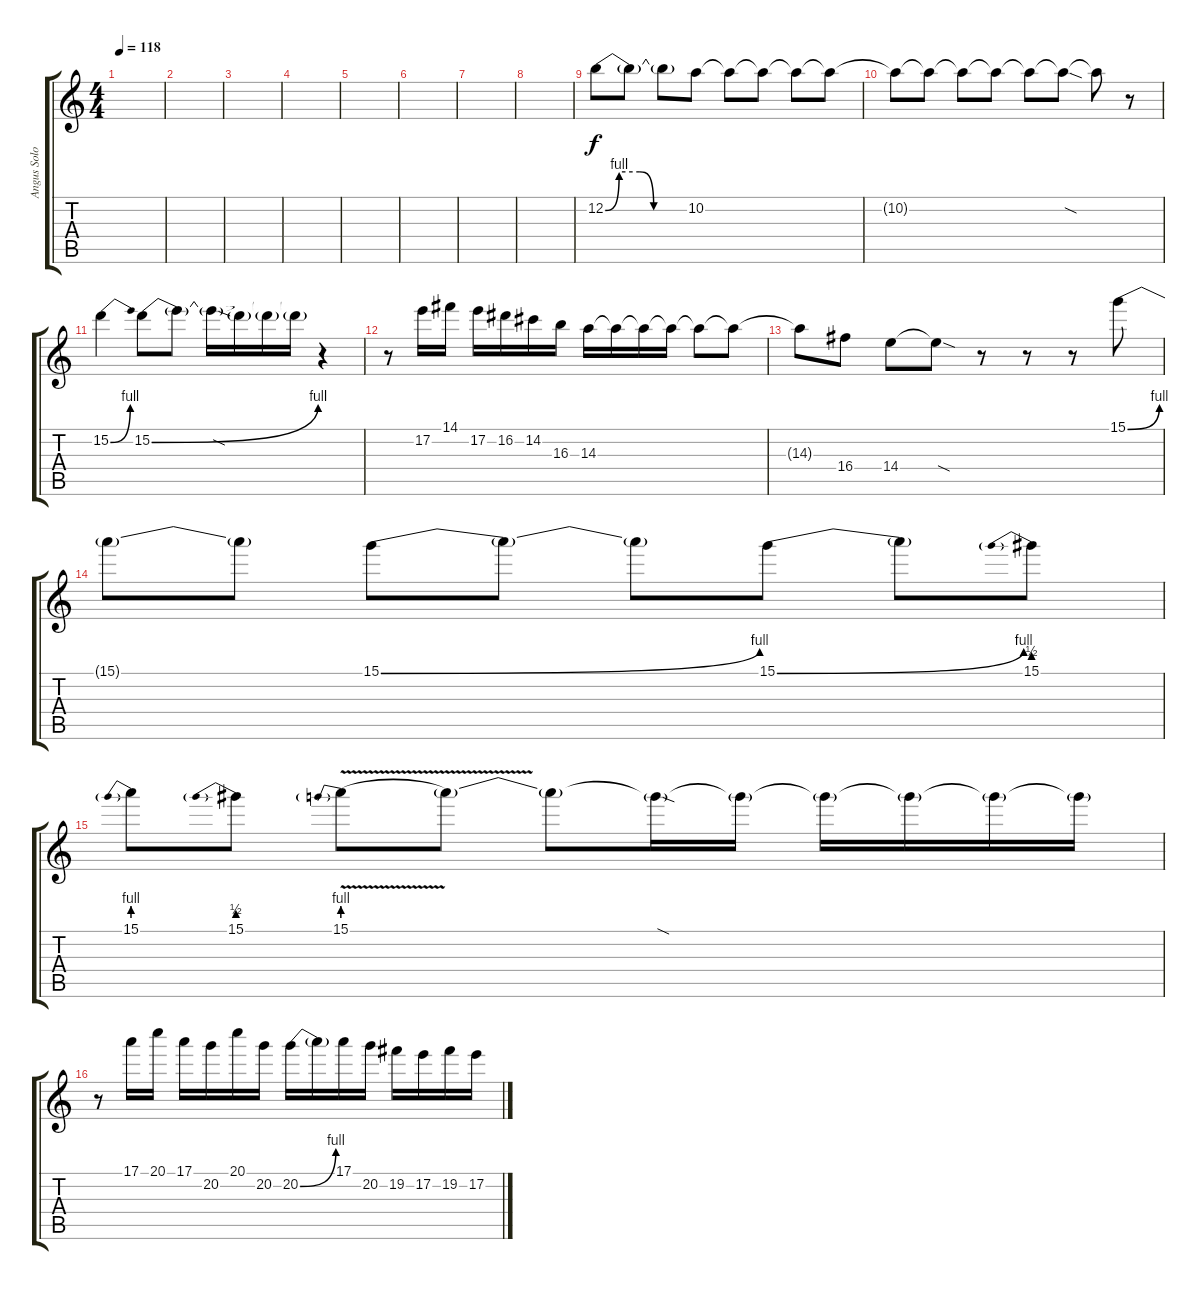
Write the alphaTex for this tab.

\track ("Angus Solo" "Angus Solo") {instrument overdrivenguitar}
\staff {score tabs}
\tuning (E4 B3 G3 D3 A2 E2) {hide}
\ts (4 4)
\tempo 118
\clef g2
\ks c
|
|
|
|
|
|
|
|
12.2{be (custom 0 0 10 4 25 4 35 0 60 0)}.8 12.2{t}.8 12.2{t}.8 10.2.8 10.2{t}.8 10.2{t}.8 10.2{t}.8 10.2{t}.8 |
10.2{t}.8 10.2{t}.8 10.2{t}.8 10.2{t}.8 10.2{t}.8 10.2{sod t}.8 10.2{t}.8 r.8 |
15.2{be (bend 0 0 60 4)}.4 15.2{be (bend 0 0 60 4)}.8 15.2{t}.8 15.2{sod t}.16 15.2{t}.16 15.2{t}.16 15.2{t}.16 r.4 |
r.8 17.2.16 14.1.16 17.2.16 16.2.16 14.2.16 16.3.16 14.3.16 14.3{t}.16 14.3{t}.16 14.3{t}.16 14.3{t}.8 14.3{t}.8 |
14.3{t}.8 16.4.8 14.4.8 14.4{sod t}.8 r.8 r.8 r.8 15.1{be (bend 0 0 60 4)}.8 |
15.1{t}.8 15.1{t}.8 15.1{be (bend 0 0 60 4)}.8 15.1{t}.8 15.1{t}.8 15.1{be (bend 0 0 60 4)}.8 15.1{t}.8 15.1{be (prebend 0 2 60 2)}.8 |
15.1{be (prebend 0 4 60 4)}.8 15.1{be (prebend 0 2 60 2)}.8 15.1{be (prebend 0 4 60 4) v}.8 15.1{t}.8 15.1{t}.8 15.1{sod t}.16 15.1{t}.16 15.1{t}.16 15.1{t}.16 15.1{t}.16 15.1{t}.16 |
r.8 17.1.16 20.1.16 17.1.16 20.2.16 20.1.16 20.2.16 20.2{be (bend 0 0 60 4)}.16 20.2{t}.16 17.1.16 20.2.16 19.2.16 17.2.16 19.2.16 17.2.16
